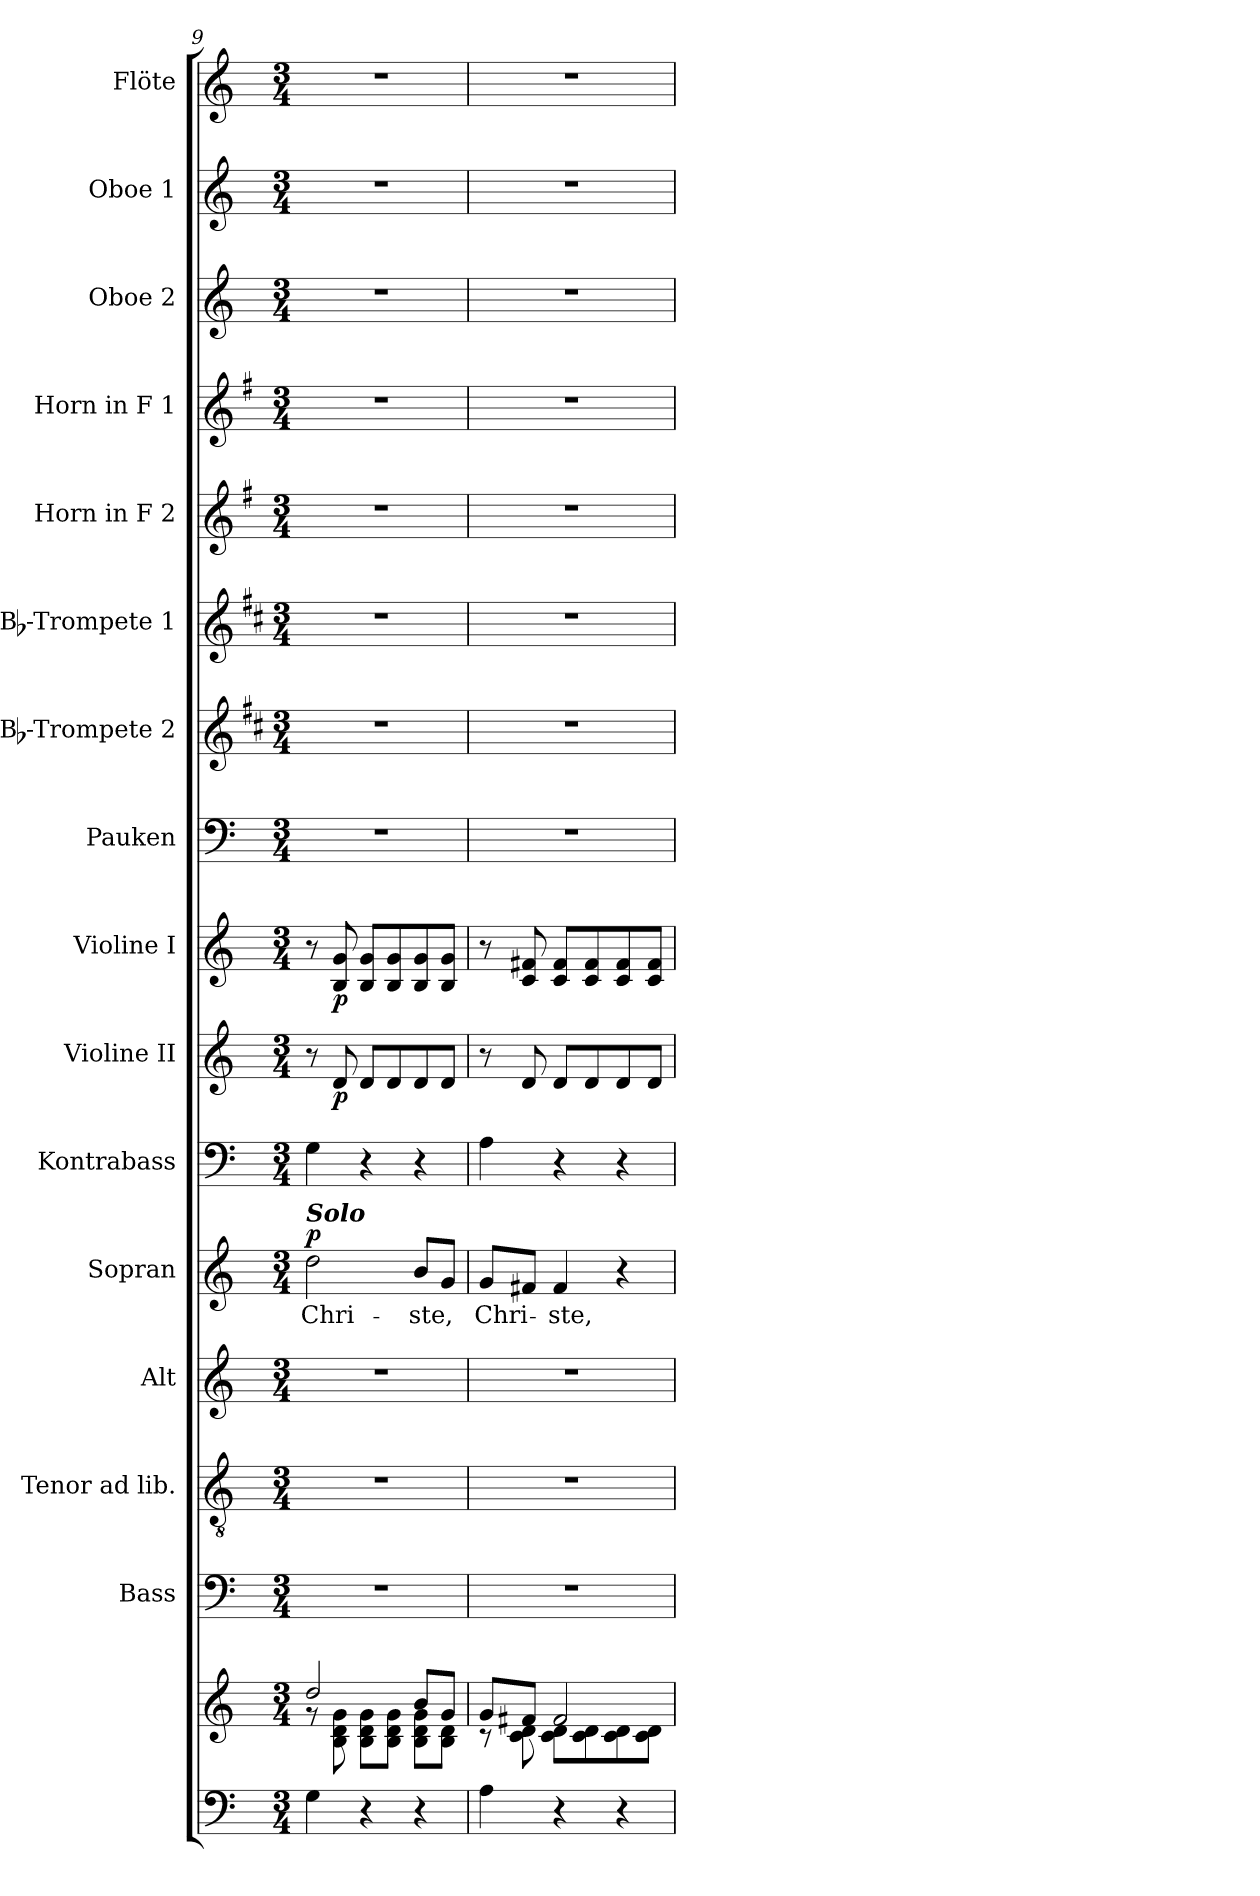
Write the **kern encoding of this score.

**kern	**kern	**kern	**kern	**kern	**kern	**text	**dynam	**kern	**kern	**dynam	**kern	**dynam	**kern	**kern	**kern	**kern	**kern	**kern	**kern	**kern
*part16	*part16	*part15	*part14	*part13	*part12	*part12	*part12	*part11	*part10	*part10	*part9	*part9	*part8	*part7	*part6	*part5	*part4	*part3	*part2	*part1
*staff17	*staff16	*staff15	*staff14	*staff13	*staff12	*staff12	*staff12	*staff11	*staff10	*staff10	*staff9	*staff9	*staff8	*staff7	*staff6	*staff5	*staff4	*staff3	*staff2	*staff1
*	*	*I"Bass	*I"Tenor ad lib.	*I"Alt	*I"Sopran	*	*	*I"Kontrabass	*I"Violine II	*	*I"Violine I	*	*I"Pauken	*I"Bb-Trompete 2	*I"Bb-Trompete 1	*I"Horn in F 2	*I"Horn in F 1	*I"Oboe 2	*I"Oboe 1	*I"Flöte
*	*	*I'B.	*I'T.	*I'A.	*I'S.	*	*	*I'Kb.	*I'Vl. II	*	*I'Vl. I	*	*I'Pk.	*I'Bb Trp. 2	*I'Bb Trp. 1	*	*	*I'Ob. 2	*I'Ob. 1	*I'Fl.
*clefF4	*clefG2	*clefF4	*clefGv2	*clefG2	*clefG2	*	*	*clefF4	*clefG2	*	*clefG2	*	*clefF4	*clefG2	*clefG2	*clefG2	*clefG2	*clefG2	*clefG2	*clefG2
*	*	*	*	*	*	*	*	*ITrd7c12	*	*	*	*	*	*ITrd1c2	*ITrd1c2	*ITrd4c7	*ITrd4c7	*	*	*
*k[]	*k[]	*k[]	*k[]	*k[]	*k[]	*	*	*k[]	*k[]	*	*k[]	*	*k[]	*k[]	*k[]	*k[]	*k[]	*k[]	*k[]	*k[]
*C:	*C:	*C:	*C:	*C:	*C:	*	*	*C:	*C:	*	*C:	*	*C:	*C:	*C:	*C:	*C:	*C:	*C:	*C:
*M3/4	*M3/4	*M3/4	*M3/4	*M3/4	*M3/4	*	*	*M3/4	*M3/4	*	*M3/4	*	*M3/4	*M3/4	*M3/4	*M3/4	*M3/4	*M3/4	*M3/4	*M3/4
=9	=9	=9	=9	=9	=9	=9	=9	=9	=9	=9	=9	=9	=9	=9	=9	=9	=9	=9	=9	=9
*	*^	*	*	*	*	*	*	*	*	*	*	*	*	*	*	*	*	*	*	*
!	!	!	!	!	!	!LO:TX:a:Bi:t=Solo	!	!	!	!	!	!	!	!	!	!	!	!	!	!	!
!	!	!	!	!	!	!	!LO:LY:b	!LO:DY:a	!	!	!	!	!	!	!	!	!	!	!	!	!
4G\	2dd/	8rg	2.r	2.r	2.r	2dd\	Chri-	p	4GG\	8r	.	8r	.	2.r	2.r	2.r	2.r	2.r	2.r	2.r	2.r
!	!	!	!	!	!	!	!	!	!	!	!LO:DY:b	!	!LO:DY:b	!	!	!	!	!	!	!	!
.	.	8B\ 8d\ 8g\	.	.	.	.	.	.	.	8d/	p	8B/ 8g/	p	.	.	.	.	.	.	.	.
4r	.	8B\ 8d\ 8g\L	.	.	.	.	.	.	4r	8d/L	.	8B/ 8g/L	.	.	.	.	.	.	.	.	.
.	.	8B\ 8d\ 8g\J	.	.	.	.	.	.	.	8d/	.	8B/ 8g/	.	.	.	.	.	.	.	.	.
!	!	!	!	!	!	!	!LO:LY:b	!	!	!	!	!	!	!	!	!	!	!	!	!	!
4r	8b/L	8B\ 8d\ 8g\L	.	.	.	8b/L	-ste,	.	4r	8d/	.	8B/ 8g/	.	.	.	.	.	.	.	.	.
.	8g/J	8B\ 8d\J	.	.	.	8g/J	.	.	.	8d/J	.	8B/ 8g/J	.	.	.	.	.	.	.	.	.
=10	=10	=10	=10	=10	=10	=10	=10	=10	=10	=10	=10	=10	=10	=10	=10	=10	=10	=10	=10	=10	=10
!	!	!	!	!	!	!	!LO:LY:b	!	!	!	!	!	!	!	!	!	!	!	!	!	!
4A\	8g/L	8rc	2.r	2.r	2.r	8g/L	Chri-	.	4AA\	8r	.	8r	.	2.r	2.r	2.r	2.r	2.r	2.r	2.r	2.r
.	8f#X/J	8c\ 8d\	.	.	.	8f#X/J	.	.	.	8d/	.	8c/ 8f#X/	.	.	.	.	.	.	.	.	.
!	!	!	!	!	!	!	!LO:LY:b	!	!	!	!	!	!	!	!	!	!	!	!	!	!
4r	2f#/	8c\ 8d\L	.	.	.	4f#/	-ste,	.	4r	8d/L	.	8c/ 8f#/L	.	.	.	.	.	.	.	.	.
.	.	8c\ 8d\	.	.	.	.	.	.	.	8d/	.	8c/ 8f#/	.	.	.	.	.	.	.	.	.
4r	.	8c\ 8d\	.	.	.	4r	.	.	4r	8d/	.	8c/ 8f#/	.	.	.	.	.	.	.	.	.
.	.	8c\ 8d\J	.	.	.	.	.	.	.	8d/J	.	8c/ 8f#/J	.	.	.	.	.	.	.	.	.
*	*v	*v	*	*	*	*	*	*	*	*	*	*	*	*	*	*	*	*	*	*	*
=	=	=	=	=	=	=	=	=	=	=	=	=	=	=	=	=	=	=	=	=
*-	*-	*-	*-	*-	*-	*-	*-	*-	*-	*-	*-	*-	*-	*-	*-	*-	*-	*-	*-	*-
